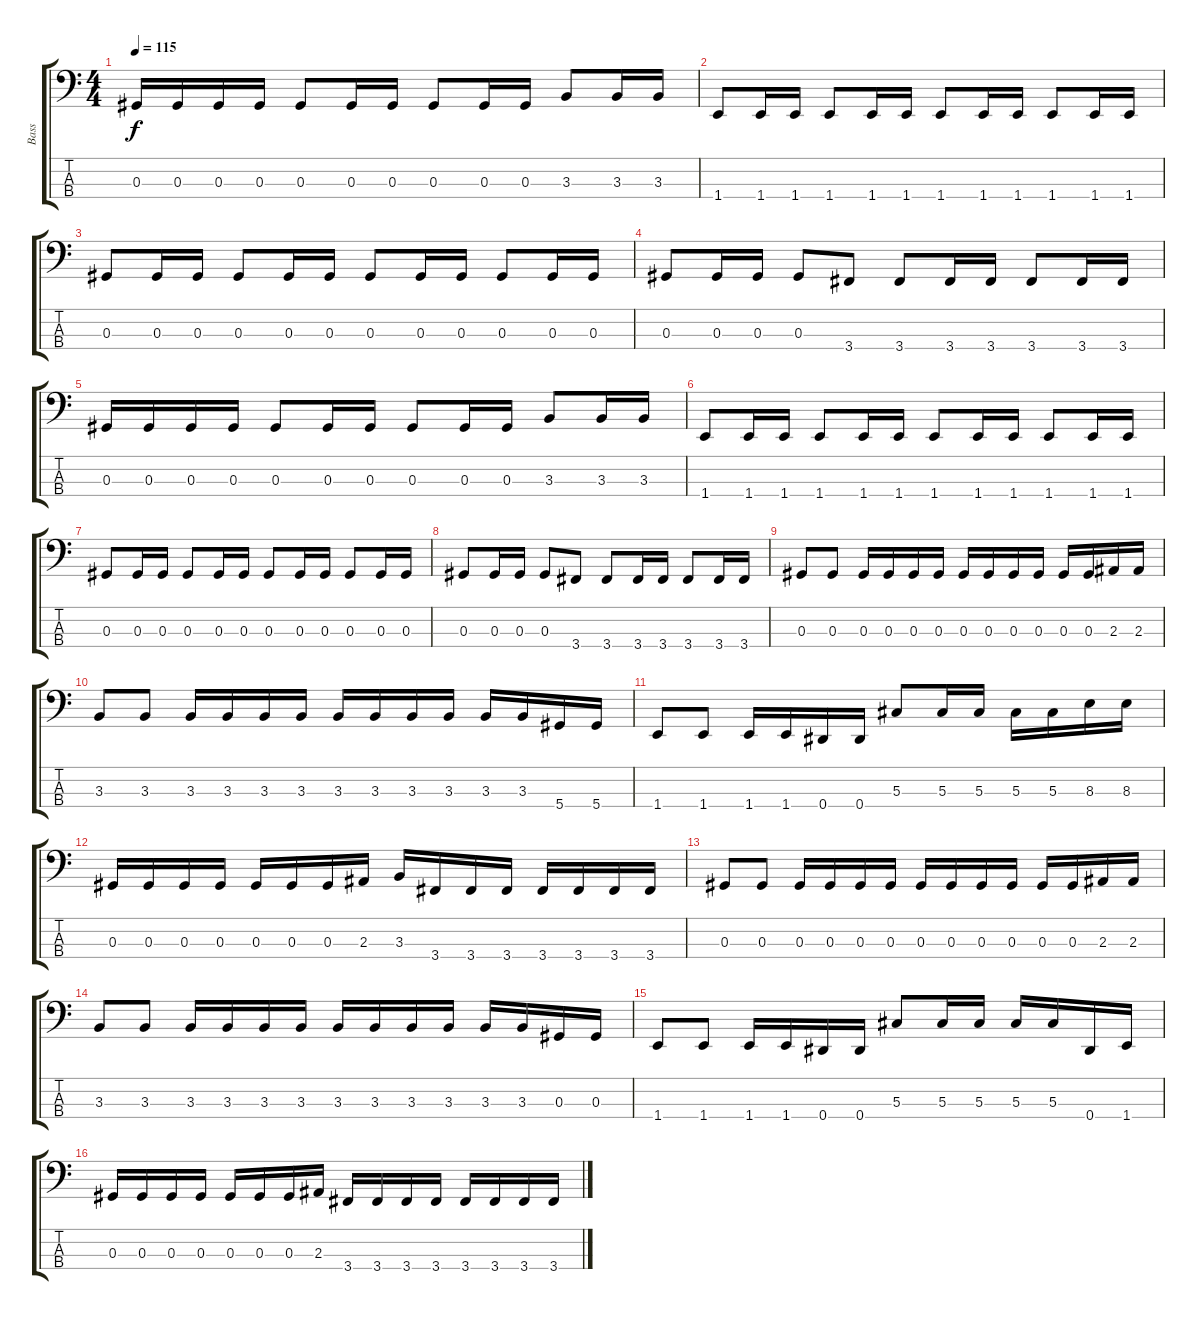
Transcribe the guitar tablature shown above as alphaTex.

\track ("Bass" "Bass") {instrument electricbasspick}
\staff {score tabs}
\tuning (Gb2 Db2 Ab1 Eb1) {hide}
\ts (4 4)
\tempo 115
\clef f4
\ks c
0.3.16{dy f} 0.3.16 0.3.16 0.3.16 0.3.8 0.3.16 0.3.16 0.3.8 0.3.16 0.3.16 3.3.8 3.3.16 3.3.16 |
1.4.8 1.4.16 1.4.16 1.4.8 1.4.16 1.4.16 1.4.8 1.4.16 1.4.16 1.4.8 1.4.16 1.4.16 |
0.3.8 0.3.16 0.3.16 0.3.8 0.3.16 0.3.16 0.3.8 0.3.16 0.3.16 0.3.8 0.3.16 0.3.16 |
0.3.8 0.3.16 0.3.16 0.3.8 3.4.8 3.4.8 3.4.16 3.4.16 3.4.8 3.4.16 3.4.16 |
0.3.16 0.3.16 0.3.16 0.3.16 0.3.8 0.3.16 0.3.16 0.3.8 0.3.16 0.3.16 3.3.8 3.3.16 3.3.16 |
1.4.8 1.4.16 1.4.16 1.4.8 1.4.16 1.4.16 1.4.8 1.4.16 1.4.16 1.4.8 1.4.16 1.4.16 |
0.3.8 0.3.16 0.3.16 0.3.8 0.3.16 0.3.16 0.3.8 0.3.16 0.3.16 0.3.8 0.3.16 0.3.16 |
0.3.8 0.3.16 0.3.16 0.3.8 3.4.8 3.4.8 3.4.16 3.4.16 3.4.8 3.4.16 3.4.16 |
0.3.8 0.3.8 0.3.16 0.3.16 0.3.16 0.3.16 0.3.16 0.3.16 0.3.16 0.3.16 0.3.16 0.3.16 2.3.16 2.3.16 |
3.3.8 3.3.8 3.3.16 3.3.16 3.3.16 3.3.16 3.3.16 3.3.16 3.3.16 3.3.16 3.3.16 3.3.16 5.4.16 5.4.16 |
1.4.8 1.4.8 1.4.16 1.4.16 0.4.16 0.4.16 5.3.8 5.3.16 5.3.16 5.3.16 5.3.16 8.3.16 8.3.16 |
0.3.16 0.3.16 0.3.16 0.3.16 0.3.16 0.3.16 0.3.16 2.3.16 3.3.16 3.4.16 3.4.16 3.4.16 3.4.16 3.4.16 3.4.16 3.4.16 |
0.3.8 0.3.8 0.3.16 0.3.16 0.3.16 0.3.16 0.3.16 0.3.16 0.3.16 0.3.16 0.3.16 0.3.16 2.3.16 2.3.16 |
3.3.8 3.3.8 3.3.16 3.3.16 3.3.16 3.3.16 3.3.16 3.3.16 3.3.16 3.3.16 3.3.16 3.3.16 0.3.16 0.3.16 |
1.4.8 1.4.8 1.4.16 1.4.16 0.4.16 0.4.16 5.3.8 5.3.16 5.3.16 5.3.16 5.3.16 0.4.16 1.4.16 |
0.3.16 0.3.16 0.3.16 0.3.16 0.3.16 0.3.16 0.3.16 2.3.16 3.4.16 3.4.16 3.4.16 3.4.16 3.4.16 3.4.16 3.4.16 3.4.16
